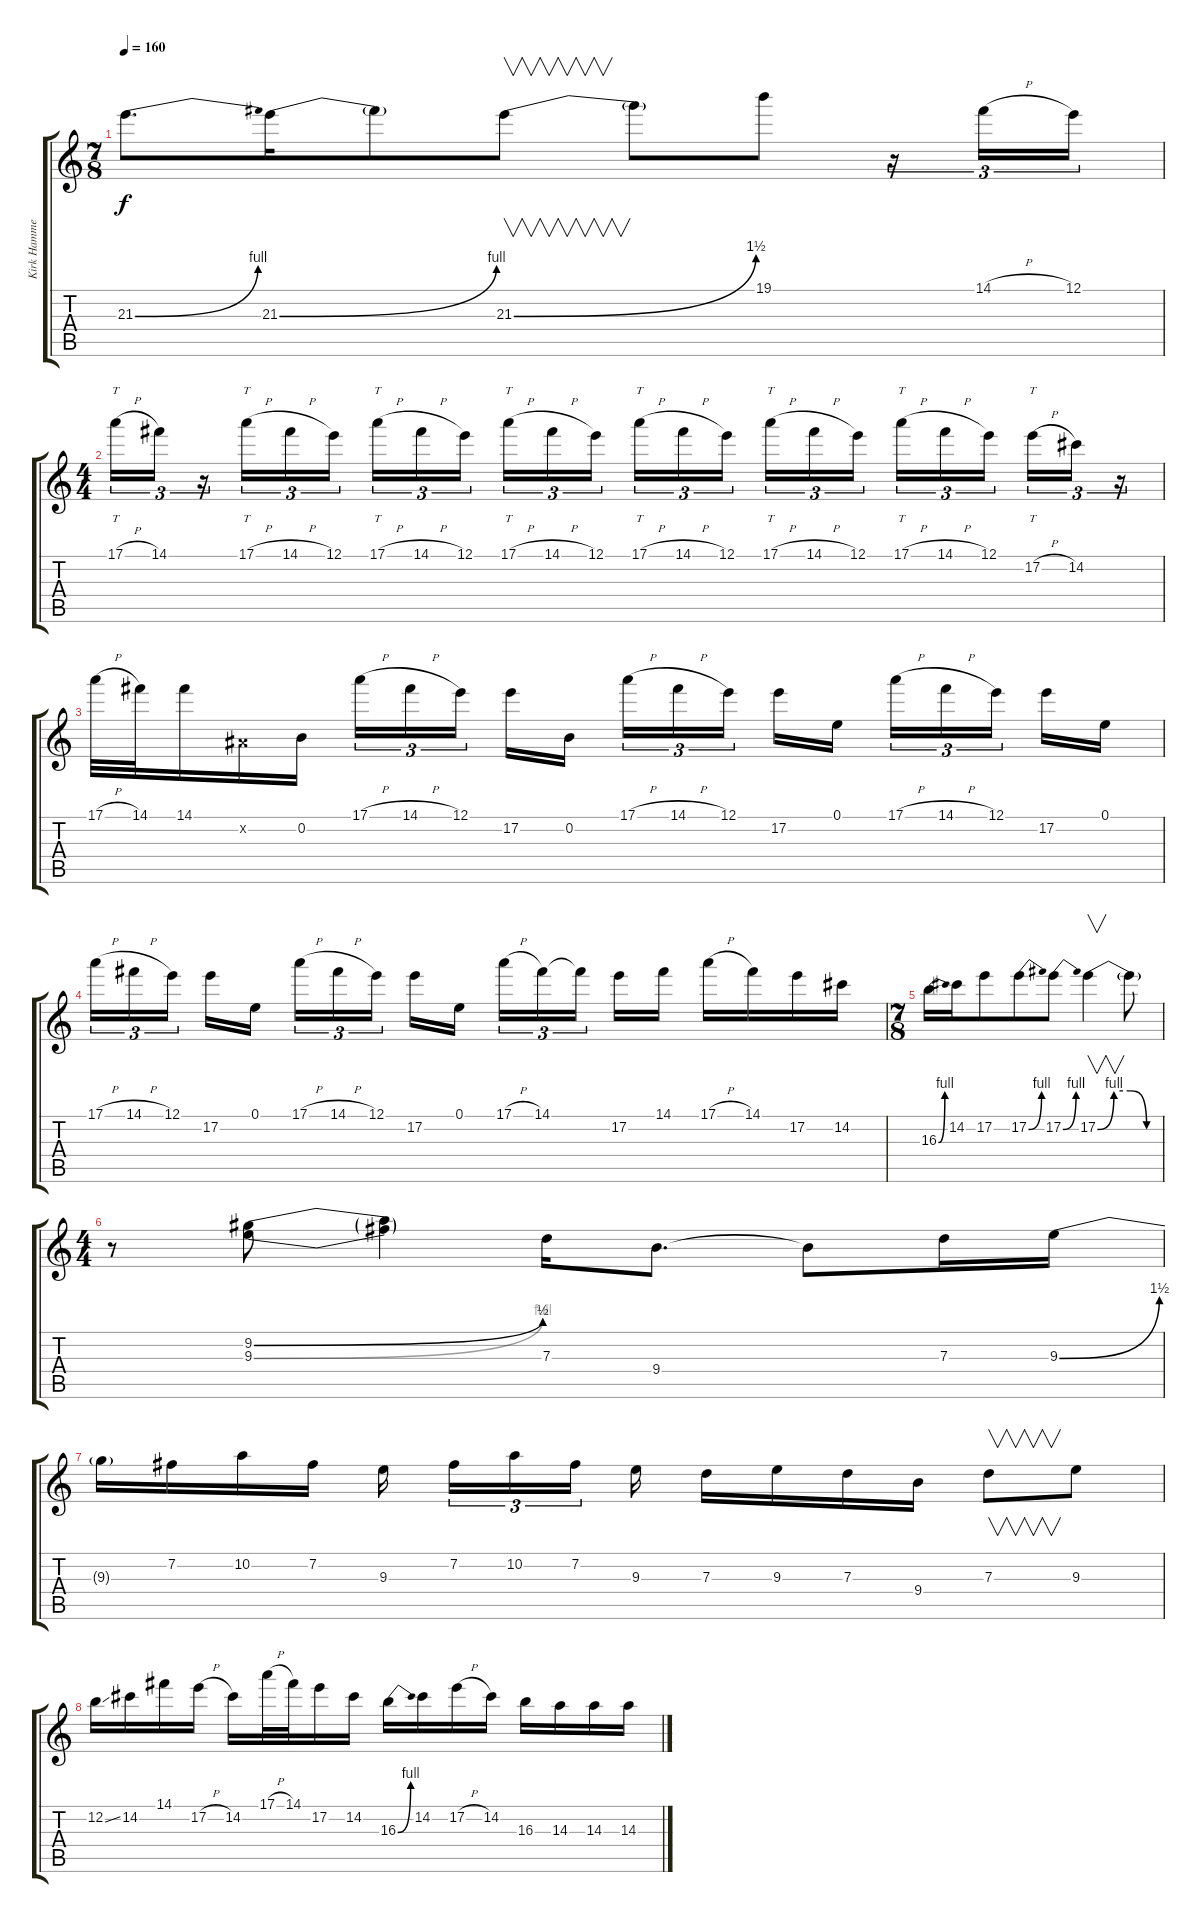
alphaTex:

\track ("Kirk Hammett" "Kirk Hamme") {instrument distortionguitar}
\staff {score tabs}
\tuning (E4 B3 G3 D3 A2 E2) {hide}
\ts (7 8)
\tempo 160
\clef g2
\ks c
21.3{be (bend 0 0 60 4)}.8{d dy f} 21.3{be (bend 0 0 60 4)}.16 21.3{t}.8 21.3{be (bend 0 0 60 6)}.8{v} 21.3{t}.8 19.1.8 r.16{tu (3 2)} 14.1{h}.16{tu (3 2)} 12.1.16{tu (3 2)} |
\ts (4 4)
17.1{h}.16{tt tu (3 2)} 14.1.16{tu (3 2)} r.16{tu (3 2)} 17.1{h}.16{tt tu (3 2)} 14.1{h}.16{tu (3 2)} 12.1.16{tu (3 2)} 17.1{h}.16{tt tu (3 2)} 14.1{h}.16{tu (3 2)} 12.1.16{tu (3 2)} 17.1{h}.16{tt tu (3 2)} 14.1{h}.16{tu (3 2)} 12.1.16{tu (3 2)} 17.1{h}.16{tt tu (3 2)} 14.1{h}.16{tu (3 2)} 12.1.16{tu (3 2)} 17.1{h}.16{tt tu (3 2)} 14.1{h}.16{tu (3 2)} 12.1.16{tu (3 2)} 17.1{h}.16{tt tu (3 2)} 14.1{h}.16{tu (3 2)} 12.1.16{tu (3 2)} 17.2{h}.16{tt tu (3 2)} 14.2.16{tu (3 2)} r.16{tu (3 2)} |
17.1{h}.32 14.1.32 14.1.16 -1.2{x}.16 0.2.16 17.1{h}.16{tu (3 2)} 14.1{h}.16{tu (3 2)} 12.1.16{tu (3 2)} 17.2.16 0.2.16 17.1{h}.16{tu (3 2)} 14.1{h}.16{tu (3 2)} 12.1.16{tu (3 2)} 17.2.16 0.1.16 17.1{h}.16{tu (3 2)} 14.1{h}.16{tu (3 2)} 12.1.16{tu (3 2)} 17.2.16 0.1.16 |
17.1{h}.16{tu (3 2)} 14.1{h}.16{tu (3 2)} 12.1.16{tu (3 2)} 17.2.16 0.1.16 17.1{h}.16{tu (3 2)} 14.1{h}.16{tu (3 2)} 12.1.16{tu (3 2)} 17.2.16 0.1.16 17.1{h}.16{tu (3 2)} 14.1.16{tu (3 2)} 14.1{t}.16{tu (3 2)} 17.2.16 14.1.16 17.1{h}.16 14.1.16 17.2.16 14.2.16 |
\ts (7 8)
16.3{be (bend 0 0 60 4)}.16 14.2.16 17.2.8 17.2{be (bend 0 0 60 4)}.8 17.2{be (bend 0 0 60 4)}.8 17.2{be (custom 0 0 15 4 30 4 45 0 60 0)}.4{v} 17.2{t}.8 |
\ts (4 4)
r.8 (9.2{be (bend 0 0 60 2)} 9.3{be (bend 0 0 60 4)}).8 (9.2{t} 9.3{t}).4 7.3.16 9.4.8{d} 9.4{t}.8 7.3.16 9.3{be (bend 0 0 60 6)}.16 |
9.3{t}.16 7.2.16 10.2.16 7.2.16 9.3.16 7.2.16{tu (3 2)} 10.2.16{tu (3 2)} 7.2.16{tu (3 2)} 9.3.16 7.3.16 9.3.16 7.3.16 9.4.16 7.3.8{v} 9.3.8 |
12.2{ss}.16 14.2.16 14.1.16 17.2{h}.16 14.2.16 17.1{h}.32 14.1.32 17.2.16 14.2.16 16.3{be (bend 0 0 60 4)}.16 14.2.16 17.2{h}.16 14.2.16 16.3.16 14.3.16 14.3.16 14.3.16
